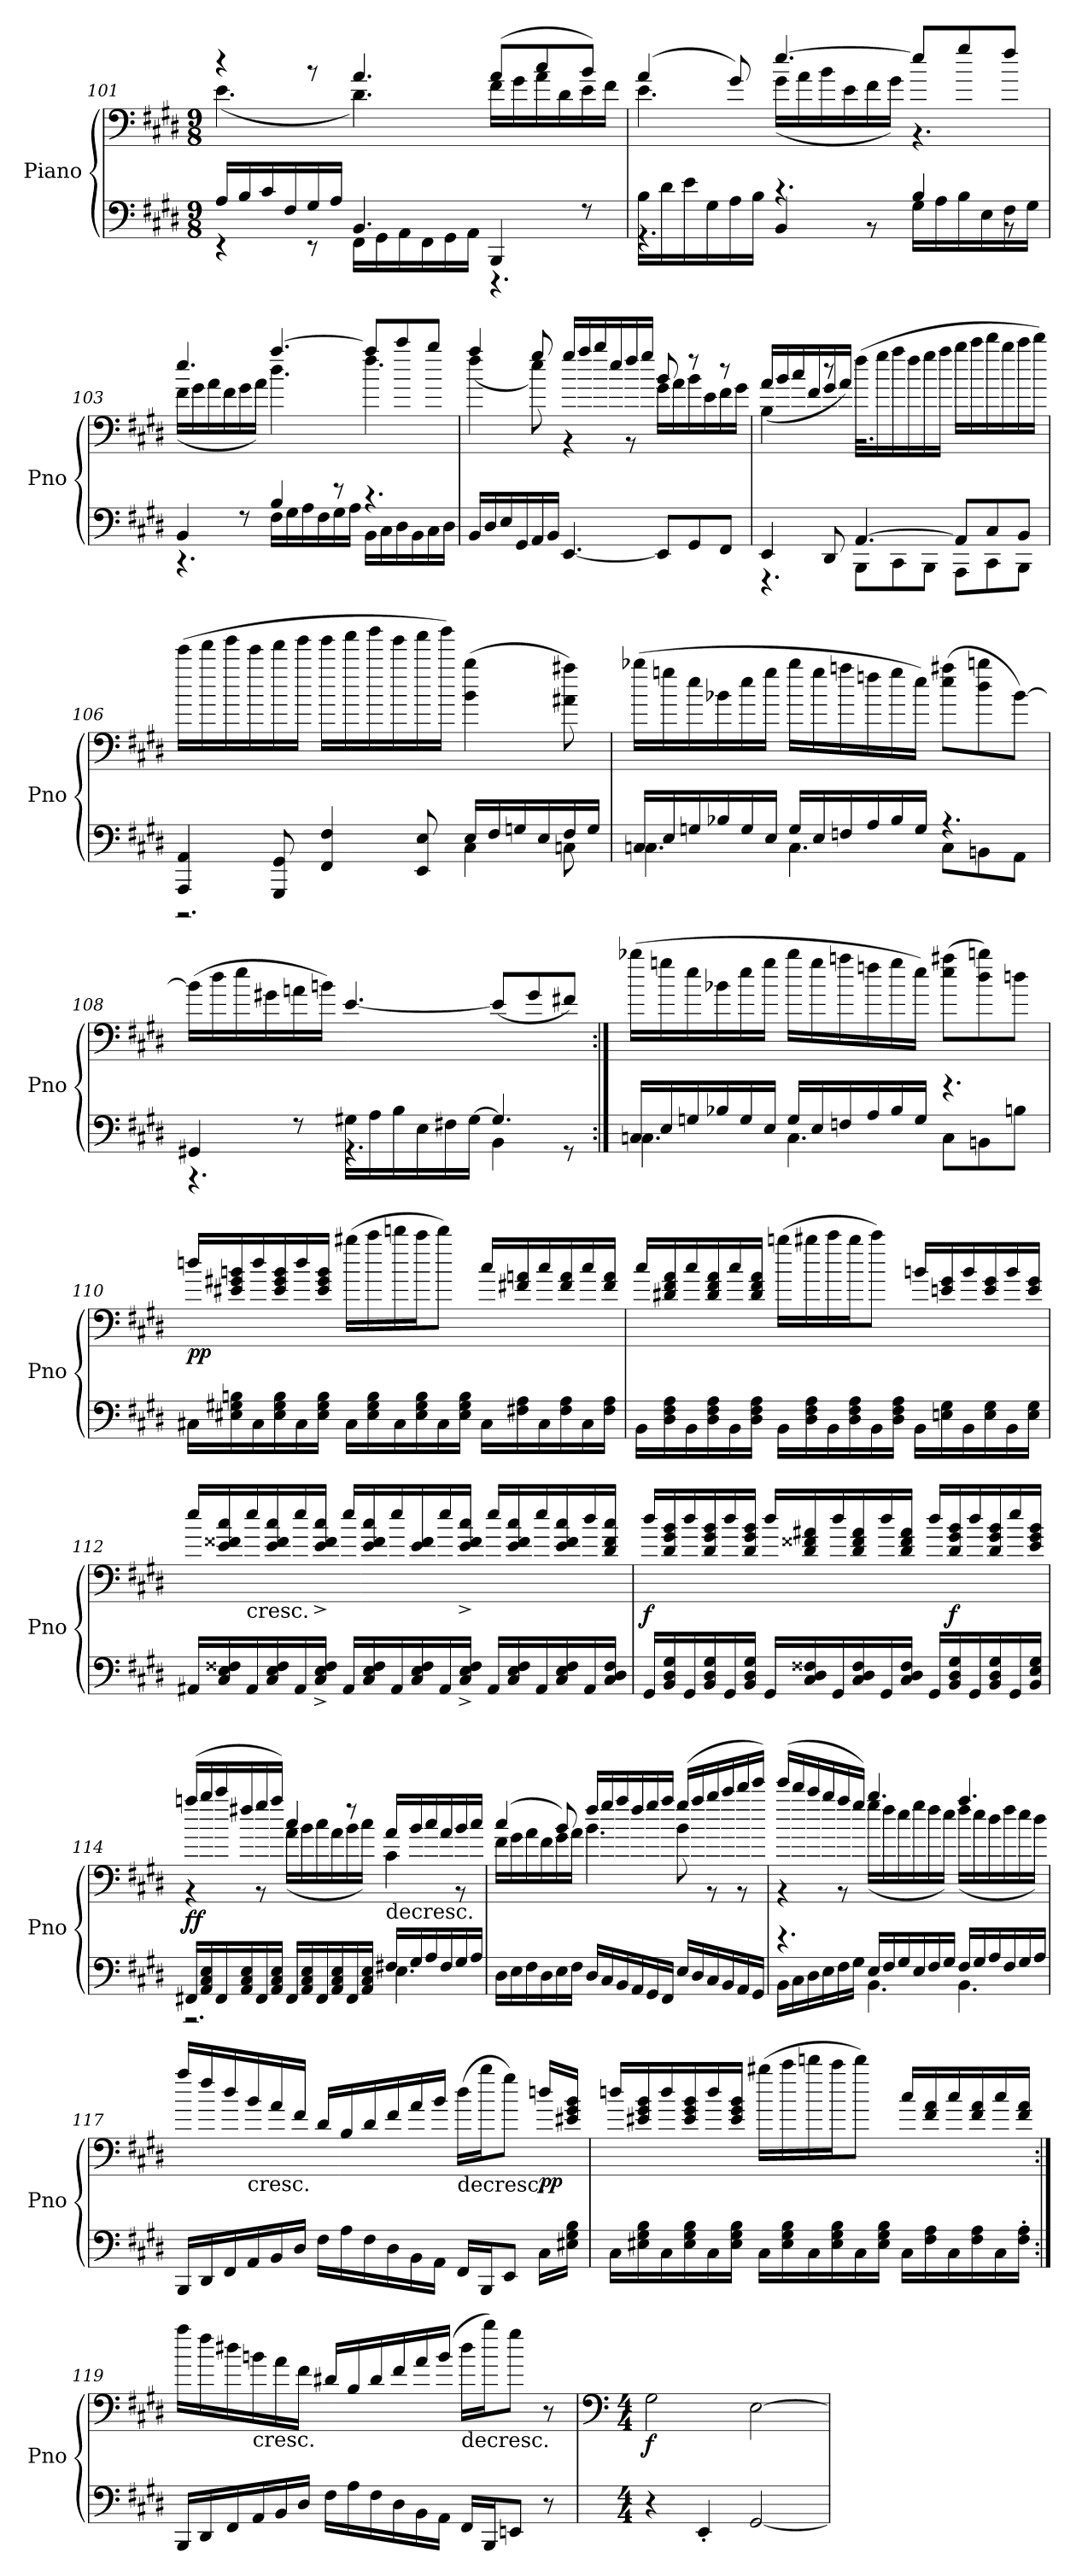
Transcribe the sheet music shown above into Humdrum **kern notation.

**kern	**kern	**dynam
*part1	*part1	*part1
*staff2	*staff1	*staff1/2
*I"Piano	*	*
*I'Pno	*	*
*clefF4	*clefF4	*
*k[f#c#g#d#]	*k[f#c#g#d#]	*
*E:	*E:	*
*M9/8	*M9/8	*
=101	=101	=101
*^	*^	*
16A/LL	4r	4r	(<4.e\	.
16B/	.	.	.	.
16c#/	.	.	.	.
16F#/	.	.	.	.
16G#/	8r	8r	.	.
16A/JJ	.	.	.	.
4.BB/	16FF#\LL	4.a/	4.d#\)	.
.	16GG#\	.	.	.
.	16AA\	.	.	.
.	16FF#\	.	.	.
.	16GG#\	.	.	.
.	16AA\JJ	.	.	.
4BBB/	4.r	(>8a/L	16f#\LL	.
.	.	.	16g#\	.
.	.	8cc#/	16a\	.
.	.	.	16d#\	.
8r	.	8b/J)	16e\	.
.	.	.	16f#\JJ	.
!!LO:LB:g=z	!!
=102	=102	=102	=102	=102
16B\LL	4.r	(>4a/	4.e\	.
16d#\	.	.	.	.
16e\	.	.	.	.
16G#\	.	.	.	.
16A\	.	8g#/)	.	.
16B\JJ	.	.	.	.
4.r	4BB/	[4.ee/	(<16g#\LL	.
.	.	.	16a\	.
.	.	.	16b\	.
.	.	.	16e\	.
.	8r	.	16f#\	.
.	.	.	16g#\JJ)	.
16G#\LL	4B/	8ee/L]	4.r	.
16A\	.	.	.	.
16B\	.	8gg#/	.	.
16E\	.	.	.	.
16F#\	8r	8ff#/J	.	.
16G#\JJ	.	.	.	.
=103	=103	=103	=103	=103
4BB/	4.r	4.ee/	(<16f#\LL	.
.	.	.	16g#\	.
.	.	.	16a\	.
.	.	.	16f#\	.
8r	.	.	16g#\	.
.	.	.	16a\JJ)	.
4B/	16F#\LL	[4.aa/	4.dd#\	.
.	16G#\	.	.	.
.	16A\	.	.	.
.	16F#\	.	.	.
8r	16G#\	.	.	.
.	16A\JJ	.	.	.
4.r	16BB\LL	8aa/L]	4.ff#\	.
.	16C#\	.	.	.
.	16D#\	8ccc#/	.	.
.	16BB\	.	.	.
.	16C#\	8bb/J	.	.
.	16D#\JJ	.	.	.
*v	*v	*	*	*
!!LO:LB:g=z	!!
=104	=104	=104	=104
16BB/LL	4aa/	(<4ff#\	.
16D#/	.	.	.
16E/	.	.	.
16GG#/	.	.	.
16AA/	8gg#/	8ee\)	.
16BB/JJ	.	.	.
[4.EE/	16gg#/LL	4r	.
.	16aa/	.	.
.	16bb/	.	.
.	16ee/	.	.
.	16ff#/	8r	.
.	16gg#/JJ	.	.
8EE/L]	8b/	16g#\LL	.
.	.	16a\	.
8GG#/	8r	16b\	.
.	.	16e\	.
8FF#/J	8r	16f#\	.
.	.	16g#\JJ	.
!!LO:LB:g=z	!!
=105	=105	=105	=105
*^	*	*	*
4EE/	4.r	4B\	(>16a/LL	.
.	.	.	16b/	.
.	.	.	16cc#/	.
.	.	.	16f#/	.
8DD#/	.	8r	16g#/	.
.	.	.	16a/JJ)	.
[4.AA/	8BBB\L	(<16ff#\LL	2.r	.
.	.	16gg#\	.	.
.	8CC#\	16aa\	.	.
.	.	16ff#\	.	.
.	8BBB\J	16gg#\	.	.
.	.	16aa\JJ	.	.
8AA/L]	8AAA\L	16bb\LL	.	.
.	.	16ccc#\	.	.
8C#/	8CC#\	16ddd#\	.	.
.	.	16bb\	.	.
8BB/J	8BBB\J	16ccc#\	.	.
.	.	16ddd#\JJ)	.	.
*	*	*v	*v	*
!!LO:PB:g=z
=106	=106	=106	=106
4AAA/ 4AA/	2.r	(>16eee\LL	.
.	.	16fff#\	.
.	.	16ggg#\	.
.	.	16eee\	.
8GGG#/ 8GG#/	.	16fff#\	.
.	.	16ggg#\JJ	.
4FF#/ 4F#/	.	16ggg#\LL	.
.	.	16aaa\	.
.	.	16bbb\	.
.	.	16ggg#\	.
8EE/ 8E/	.	16aaa\	.
.	.	16bbb\JJ)	.
16E/LL	4C#\	(>4b\ 4bb\	.
16F#/	.	.	.
16Gn/	.	.	.
16E/	.	.	.
16F#/	8Cn\	8a#X\ 8aa#X\)	.
16G/JJ	.	.	.
!!LO:LB:g=z
=107	=107	=107	=107
16Cn/LL	4.C\	(>16bb-X\LL	.
16E/	.	16ggn\	.
16Gn/	.	16ee\	.
16B-X/	.	16b-X\	.
16G/	.	16ee\	.
16E/JJ	.	16gg\JJ	.
16G/LL	4.C\	16bb-\LL	.
16E/	.	16gg\	.
16Fn/	.	16aan\	.
16A/	.	16ffn\	.
16B-/	.	16gg\	.
16G/JJ	.	16ee\JJ)	.
4.r	8C\L	(>8ee\ 8aa#X\L	.
.	8BBn\	8dd#\ 8bbn\	.
.	8AA\J	[8b-\J)	.
!!LO:LB:g=z
=108	=108	=108	=108
4GG#X/	4.r	(>16b-\LL]	.
.	.	16dd#\	.
.	.	16ee\	.
.	.	16g#X\	.
8r	.	16an\	.
.	.	16bn\JJ)	.
16G#X\LL	4.r	[4.e/	.
16A\	.	.	.
16B\	.	.	.
16E\	.	.	.
16F#X\	.	.	.
[16G#\JJ	.	.	.
4.G#/]	4BB\	(<8e/L]	.
.	.	8g#/	.
.	8r	8f#X/J)	.
!!LO:LB:g=z
=109:|!	=109:|!	=109:|!	=109:|!
16Cn/LL	4.C\	(>16bb-X\LL	.
16E/	.	16ggn\	.
16Gn/	.	16ee\	.
16B-X/	.	16b-X\	.
16G/	.	16ee\	.
16E/JJ	.	16gg\JJ	.
16G/LL	4.C\	16bb-\LL	.
16E/	.	16gg\	.
16Fn/	.	16aan\	.
16A/	.	16ffn\	.
16B-/	.	16gg\	.
16G/JJ	.	16ee\JJ)	.
4.r	8C\L	(>8ee\ 8aa#X\L	.
.	8BBn\	8dd#\ 8bbn\)	.
.	8Bn\J	8ddn\J	.
!!LO:LB:g=z
=110	=110	=110	=110
!	!	!	!LO:DY:b
*v	*v	*	*
16C#X\LL	16ddn/LL	pp
16E#X\ 16G#X\ 16Bn\	16e#X/ 16g#X/ 16bn/	.
16C#\	16dd/	.
16E#\ 16G#\ 16B\	16e#/ 16g#/ 16b/	.
16C#\	16dd/	.
16E#\ 16G#\ 16B\JJ	16e#/ 16g#/ 16b/JJ	.
16C#\LL	(>16bb#X\LL	.
16E#\ 16G#\ 16B\	16ccc#\	.
16C#\	16dddn\	.
16E#\ 16G#\ 16B\	16ccc#\J	.
16C#\	8ddd\J)	.
16E#\ 16G#\ 16B\JJ	.	.
16C#\LL	16cc#/LL	.
16F#X\ 16A\	16f#X/ 16an/	.
16C#\	16cc#/	.
16F#\ 16A\	16f#/ 16a/	.
16C#\	16cc#/	.
16F#\ 16A\JJ	16f#/ 16a/JJ	.
!!LO:PB:g=z
=111	=111	=111
16BB\LL	16cc#/LL	.
16D#\ 16F#\ 16A\	16d#X/ 16f#/ 16a/	.
16BB\	16cc#/	.
16D#\ 16F#\ 16A\	16d#/ 16f#/ 16a/	.
16BB\	16cc#/	.
16D#\ 16F#\ 16A\JJ	16d#/ 16f#/ 16a/JJ	.
16BB\LL	(>16bbn\LL	.
16D#\ 16F#\ 16A\	16bb#X\	.
16BB\	16ccc#\	.
16D#\ 16F#\ 16A\	16bb#\J	.
16BB\	8ccc#\J)	.
16D#\ 16F#\ 16A\JJ	.	.
16BB\LL	16bn/LL	.
16En\ 16G#\	16en/ 16g#/	.
16BB\	16b/	.
16E\ 16G#\	16e/ 16g#/	.
16BB\	16b/	.
16E\ 16G#\JJ	16e/ 16g#/JJ	.
!!LO:LB:g=z
=112	=112	=112
16AA#X/LL	16ee/LL	.
16C#/ 16E/ 16F##X/	16e/ 16f##X/ 16cc#/	.
!	!LO:TX:b:t=cresc.	!
16AA#/	16ee/	.
16C#/ 16E/ 16F##/	16e/ 16f##/ 16cc#/	.
16AA#/	16ee/	.
16C#/^ 16E/^ 16F##/^JJ	16e/^ 16f##/^ 16cc#/^JJ	.
16AA#/LL	16ee/LL	.
16C#/ 16E/ 16F##/	16e/ 16f##/ 16cc#/	.
16AA#/	16ee/	.
16C#/ 16E/ 16F##/	16e/ 16f##/	.
16AA#/	16ee/	.
16C#/^ 16E/^ 16F##/^JJ	16e/^ 16f##/^ 16cc#/^JJ	.
16AA#/LL	16ee/LL	.
16C#/ 16E/ 16F##/	16e/ 16f##/ 16cc#/	.
16AA#/	16ee/	.
16C#/ 16E/ 16F##/	16e/ 16f##/ 16cc#/	.
16AA#/	16dd#/	.
16C#/ 16D#/ 16F##/JJ	16d#/ 16f##/ 16cc#/JJ	.
!!LO:LB:g=z
=113	=113	=113
!	!	!LO:DY:b
16GG#/LL	16dd#/LL	f
16BB/ 16D#/ 16G#/	16d#/ 16g#/ 16b/	.
16GG#/	16dd#/	.
16BB/ 16D#/ 16G#/	16d#/ 16g#/ 16b/	.
16GG#/	16dd#/	.
16BB/ 16D#/ 16G#/JJ	16d#/ 16g#/ 16b/JJ	.
16GG#/LL	16dd#/LL	.
16C#/ 16D#/ 16F##X/	16d#/ 16f##X/ 16a#X/	.
16GG#/	16dd#/	.
16C#/ 16D#/ 16F##/	16d#/ 16f##/ 16a#/	.
16GG#/	16dd#/	.
16C#/ 16D#/ 16F##/JJ	16d#/ 16f##/ 16a#/JJ	.
16GG#/LL	16dd#/LL	.
!	!	!LO:DY:b
16BB/ 16D#/ 16G#/	16d#/ 16g#/ 16b/	f
16GG#/	16dd#/	.
16BB/ 16D#/ 16G#/	16d#/ 16g#/ 16b/	.
16GG#/	16ee/	.
16BB/ 16E/ 16G#/JJ	16e/ 16g#/ 16b/JJ	.
!!LO:LB:g=z
=114	=114	=114
*^	*^	*
!	!	!	!	!LO:DY:b
16FF#X/LL	2.r	(>16aan/LL	4r	ff
16AA/ 16C#/ 16E/	.	16bb/	.	.
16FF#/	.	16ccc#/	.	.
16AA/ 16C#/ 16E/	.	16ff#X/	.	.
16FF#/	.	16gg#/	8r	.
16AA/ 16C#/ 16E/JJ	.	16aa/JJ)	.	.
16FF#/LL	.	4cc#/	(<16a\LL	.
16AA/ 16C#/ 16E/	.	.	16b\	.
16FF#/	.	.	16cc#\	.
16AA/ 16C#/ 16E/	.	.	16a\	.
16FF#/	.	8r	16b\	.
16AA/ 16C#/ 16E/JJ	.	.	16cc#\JJ)	.
!	!	!LO:TX:b:t=decresc.	!	!
16F#X/LL	4.E\	16a/LL	4c#\	.
16G#/	.	16b/	.	.
16A/	.	16cc#/	.	.
16F#/	.	16a/	.	.
16G#/	.	16b/	8r	.
16A/JJ	.	16cc#/JJ	.	.
*v	*v	*	*	*
!!LO:LB:g=z	!!
=115	=115	=115	=115
16D#\LL	(>4cc#/	16f#\LL	.
16E\	.	16g#\	.
16F#\	.	16a\	.
16D#\	.	16f#\	.
16E\	8b/)	16g#\	.
16F#\JJ	.	16a\JJ	.
16D#/LL	16ff#/LL	4.b\	.
16C#/	16gg#/	.	.
16BB/	16aa/	.	.
16AA/	16ff#/	.	.
16GG#/	16gg#/	.	.
16FF#/JJ	16aa/JJ	.	.
16E/LL	(>16gg#/LL	8b\	.
16D#/	16aa/	.	.
16C#/	16bb/	8r	.
16BB/	16ccc#/	.	.
16AA/	16ddd#/	8r	.
16GG#/JJ	16eee/JJ)	.	.
!!LO:PB:g=z	!!
=116	=116	=116	=116
*^	*	*	*
4.r	16BB\LL	(>16eee/LL	4r	.
.	16C#\	16ddd#/	.	.
.	16D#\	16ccc#/	.	.
.	16E\	16bb/	.	.
.	16F#\	16aa/	8r	.
.	16G#\JJ	16gg#/JJ)	.	.
16E/LL	4.BB\	4.bb/	(<16gg#\LL	.
16F#/	.	.	16ff#\	.
16G#/	.	.	16ee\	.
16E/	.	.	16gg#\	.
16F#/	.	.	16ff#\	.
16G#/JJ	.	.	16ee\JJ)	.
16F#/LL	4.BB\	4.aa/	(<16ff#\LL	.
16G#/	.	.	16ee\	.
16A/	.	.	16dd#\	.
16F#/	.	.	16ff#\	.
16G#/	.	.	16ee\	.
16A/JJ	.	.	16dd#\JJ)	.
*v	*v	*	*	*
*	*v	*v	*
!!LO:LB:g=z
=117	=117	=117
16BBB/LL	16aa/LL	.
16DD#/	16ff#/	.
16FF#/	16dd#/	.
!	!LO:TX:b:t=cresc.	!
16AA/	16b/	.
16BB/	16a/	.
16D#/JJ	16f#/JJ	.
16F#\LL	16d#/LL	.
16A\	16B/	.
16F#\	16d#/	.
16D#\	16f#/	.
16BB\	16a/	.
16AA\JJ	16b/JJ	.
!	!LO:TX:b:t=decresc.	!
16FF#/LL	(>16dd#\LL	.
16BBB/J	16bb\J	.
8EE/J	8gg#\J)	.
!	!	!LO:DY:b
16C#\LL	16ddn/LL	pp
16E#X\ 16G#\ 16B\JJ	16e#X/ 16g#/ 16b/JJ	.
!!LO:LB:g=z
=118	=118	=118
16C#\LL	16ddn/LL	.
16E#X\ 16G#\ 16B\	16e#X/ 16g#/ 16b/	.
16C#\	16dd/	.
16E#\ 16G#\ 16B\	16e#/ 16g#/ 16b/	.
16C#\	16dd/	.
16E#\ 16G#\ 16B\JJ	16e#/ 16g#/ 16b/JJ	.
16C#\LL	(>16bb#X\LL	.
16E#\ 16G#\ 16B\	16ccc#\	.
16C#\	16dddn\	.
16E#\ 16G#\ 16B\	16ccc#\J	.
16C#\	8ddd\J)	.
16E#\ 16G#\ 16B\JJ	.	.
16C#\LL	16cc#/LL	.
16F#\ 16A\	16f#/ 16a/	.
16C#\	16cc#/	.
16F#\ 16A\	16f#/ 16a/	.
16C#\	16cc#/	.
16F#\' 16A\'JJ	16f#/ 16a/JJ	.
!!LO:LB:g=z
=119:|!	=119:|!	=119:|!
16BBB/LL	16aa\LL	.
16DD#/	16ff#\	.
16FF#/	16dd#X\	.
!	!LO:TX:b:t=cresc.	!
16AA/	16bn\	.
16BB/	16a\	.
16D#/JJ	16f#\JJ	.
16F#\LL	16d#X/LL	.
16A\	16B/	.
16F#\	16d#/	.
16D#\	16f#/	.
16BB\	16a/	.
16AA\JJ	(>16b/JJ	.
!	!LO:TX:b:t=decresc.	!
16FF#/LL	16dd#\LL	.
16BBB/J	16bb\J)	.
8EEn/J	8gg#\J	.
8r	8r	.
=120	=120	=120
*	*clefF4	*
*M4/4	*M4/4	*
!	!	!LO:DY:b
4r	2G#\	f
4EE'/	.	.
[2GG#/	[2E\	.
=	=	=
*-	*-	*-
